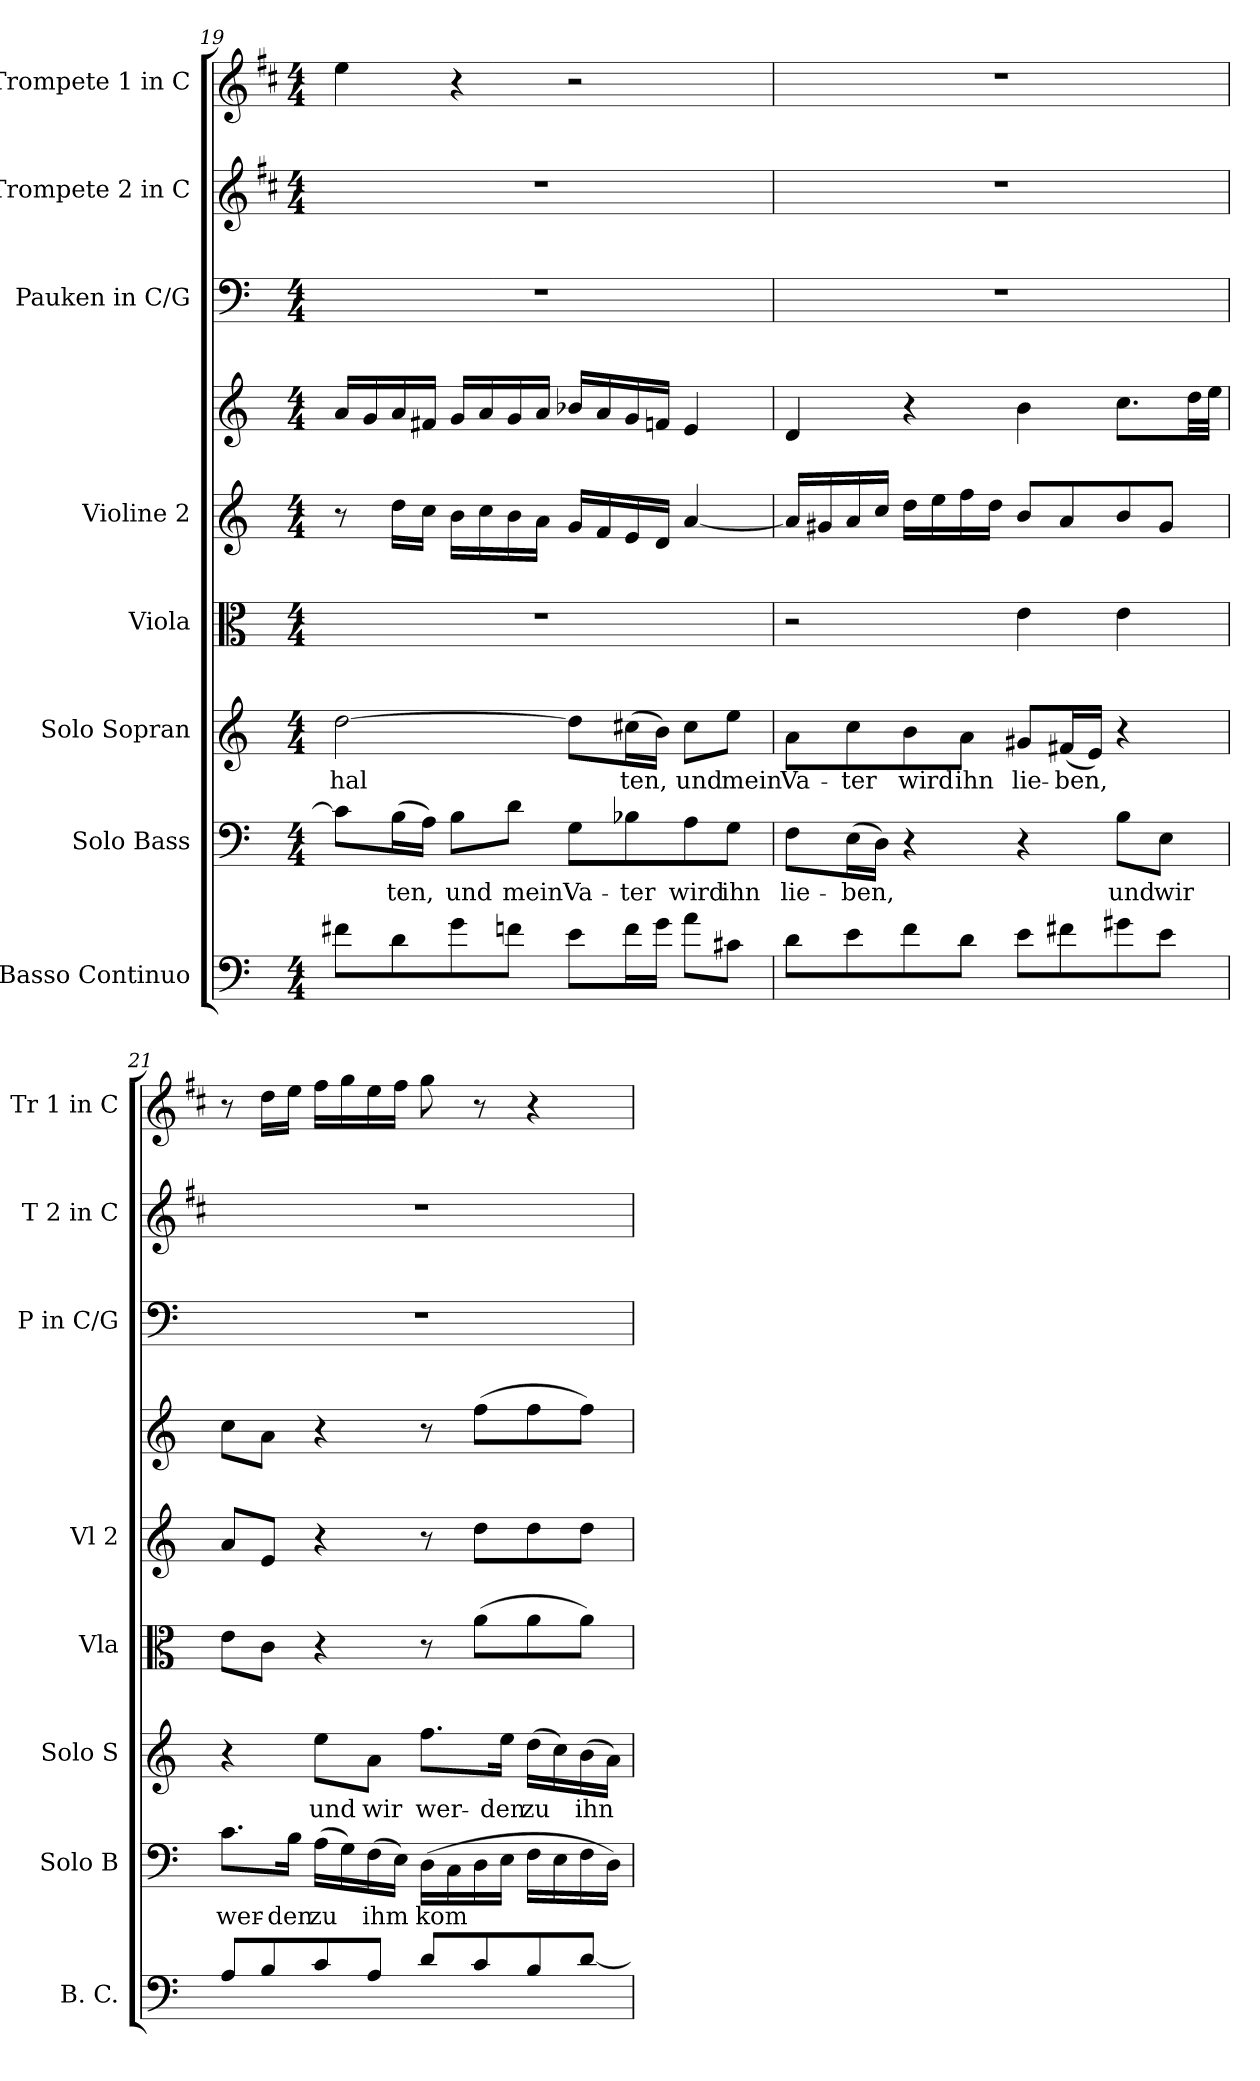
**kern	**kern	**text	**kern	**text	**kern	**kern	**kern	**kern	**kern	**kern
*part8	*part7	*part7	*part6	*part6	*part5	*part4	*part4	*part3	*part2	*part1
*staff9	*staff8	*staff8	*staff7	*staff7	*staff6	*staff5	*staff4	*staff3	*staff2	*staff1
*I"Basso Continuo	*I"Solo Bass	*	*I"Solo Sopran	*	*I"Viola	*I"Violine 2	*	*I"Pauken in C/G	*I"Trompete 2 in C	*I"Trompete 1 in C
*I'B. C.	*I'Solo B	*	*I'Solo S	*	*I'Vla	*I'Vl 2	*	*I'P in C/G	*I'T 2 in C	*I'Tr 1 in C
!!LO:PB:g=z
*clefF4	*clefF4	*	*clefG2	*	*clefC3	*clefG2	*clefG2	*clefF4	*clefG2	*clefG2
*ITrd7c12	*	*	*	*	*	*	*	*	*ITrd1c2	*ITrd1c2
*k[]	*k[]	*	*k[]	*	*k[]	*k[]	*k[]	*k[]	*k[]	*k[]
*M4/4	*M4/4	*	*M4/4	*	*M4/4	*M4/4	*M4/4	*M4/4	*M4/4	*M4/4
=19	=19	=19	=19	=19	=19	=19	=19	=19	=19	=19
!	!	!LO:LY:b	!	!LO:LY:b	!	!	!	!	!	!
8F#X\L	8c\L]	_-	[2dd\	hal	1r	8r	16a/LL	1r	1r	4dd\
.	.	.	.	.	.	.	16g/	.	.	.
!	!	!LO:LY:b	!	!	!	!	!	!	!	!
8D\	(16B\L	ten,	.	.	.	16dd\LL	16a/	.	.	.
.	16A\JJ)	.	.	.	.	16cc\JJ	16f#X/JJ	.	.	.
!	!	!LO:LY:b	!	!	!	!	!	!	!	!
8G\	8B\L	und	.	.	.	16b\LL	16g/LL	.	.	4r
.	.	.	.	.	.	16cc\	16a/	.	.	.
!	!	!LO:LY:b	!	!	!	!	!	!	!	!
8Fn\J	8d\J	mein	.	.	.	16b\	16g/	.	.	.
.	.	.	.	.	.	16a\JJ	16a/JJ	.	.	.
!	!	!LO:LY:b	!	!	!	!	!	!	!	!
8E\L	8G\L	Va-	8dd\L]	.	.	16g/LL	16b-X/LL	.	.	2r
.	.	.	.	.	.	16f/	16a/	.	.	.
!	!	!LO:LY:b	!	!LO:LY:b	!	!	!	!	!	!
16F\L	8B-X\	ter	(16cc#X\L	ten,	.	16e/	16g/	.	.	.
16G\JJ	.	.	16b\JJ)	.	.	16d/JJ	16fn/JJ	.	.	.
!	!	!LO:LY:b	!	!LO:LY:b	!	!	!	!	!	!
8A\L	8A\	wird	8cc#\L	und	.	[4a/	4e/	.	.	.
!	!	!LO:LY:b	!	!LO:LY:b	!	!	!	!	!	!
8C#X\J	8G\J	ihn	8ee\J	mein	.	.	.	.	.	.
=20	=20	=20	=20	=20	=20	=20	=20	=20	=20	=20
!	!	!LO:LY:b	!	!LO:LY:b	!	!	!	!	!	!
8D\L	8F\L	lie-	8a\L	Va-	2r	16a/LL]	4d/	1r	1r	1r
.	.	.	.	.	.	16g#X/	.	.	.	.
!	!	!LO:LY:b	!	!LO:LY:b	!	!	!	!	!	!
8E\	(16E\L	ben,	8cc\	ter	.	16a/	.	.	.	.
.	16D\JJ)	.	.	.	.	16cc/JJ	.	.	.	.
!	!	!	!	!LO:LY:b	!	!	!	!	!	!
8F\	4r	.	8b\	wird	.	16dd\LL	4r	.	.	.
.	.	.	.	.	.	16ee\	.	.	.	.
!	!	!	!	!LO:LY:b	!	!	!	!	!	!
8D\J	.	.	8a\J	ihn	.	16ff\	.	.	.	.
.	.	.	.	.	.	16dd\JJ	.	.	.	.
!	!	!	!	!LO:LY:b	!	!	!	!	!	!
8E\L	4r	.	8g#X/L	lie-	4e\	8b/L	4b\	.	.	.
!	!	!	!	!LO:LY:b	!	!	!	!	!	!
8F#X\	.	.	(16f#X/L	ben,	.	8a/	.	.	.	.
.	.	.	16e/JJ)	.	.	.	.	.	.	.
!	!	!LO:LY:b	!	!	!	!	!	!	!	!
8G#X\	8B\L	und	4r	.	4e\	8b/	8.cc\L	.	.	.
!	!	!LO:LY:b	!	!	!	!	!	!	!	!
8E\J	8E\J	wir	.	.	.	8g#/J	.	.	.	.
.	.	.	.	.	.	.	32dd\LL	.	.	.
.	.	.	.	.	.	.	32ee\JJJ	.	.	.
!!LO:LB:g=z
=21	=21	=21	=21	=21	=21	=21	=21	=21	=21	=21
!	!	!LO:LY:b	!	!	!	!	!	!	!	!
8AA/L	8.c\L	wer-	4r	.	8e\L	8a/L	8cc\L	1r	1r	8r
8BB/	.	.	.	.	8c\J	8e/J	8a\J	.	.	16cc\LL
!	!	!LO:LY:b	!	!	!	!	!	!	!	!
.	16B\Jk	den	.	.	.	.	.	.	.	16dd\JJ
!	!	!LO:LY:b	!	!LO:LY:b	!	!	!	!	!	!
8C/	(16A\LL	zu	8ee\L	und	4r	4r	4r	.	.	16ee\LL
.	16G\)	.	.	.	.	.	.	.	.	16ff\
!	!	!LO:LY:b	!	!LO:LY:b	!	!	!	!	!	!
8AA/J	(16F\	ihm	8a\J	wir	.	.	.	.	.	16dd\
.	16E\JJ)	.	.	.	.	.	.	.	.	16ee\JJ
!	!	!LO:LY:b	!	!LO:LY:b	!	!	!	!	!	!
8D/L	(16D\LL	kom	8.ff\L	wer-	8r	8r	8r	.	.	8ff\
.	16C\	.	.	.	.	.	.	.	.	.
8C/	16D\	.	.	.	(8a\L	8dd\L	(8ff\L	.	.	8r
!	!	!	!	!LO:LY:b	!	!	!	!	!	!
.	16E\JJ	.	16ee\Jk	den	.	.	.	.	.	.
!	!	!	!	!LO:LY:b	!	!	!	!	!	!
8BB/	16F\LL	.	(16dd\LL	zu	8a\	8dd\	8ff\	.	.	4r
.	16E\	.	16cc\)	.	.	.	.	.	.	.
!	!	!	!	!LO:LY:b	!	!	!	!	!	!
[8D/J	16F\	.	(16b\	ihn	8a\J)	8dd\J	8ff\J)	.	.	.
.	16D\JJ)	.	16a\JJ)	.	.	.	.	.	.	.
=	=	=	=	=	=	=	=	=	=	=
*-	*-	*-	*-	*-	*-	*-	*-	*-	*-	*-
